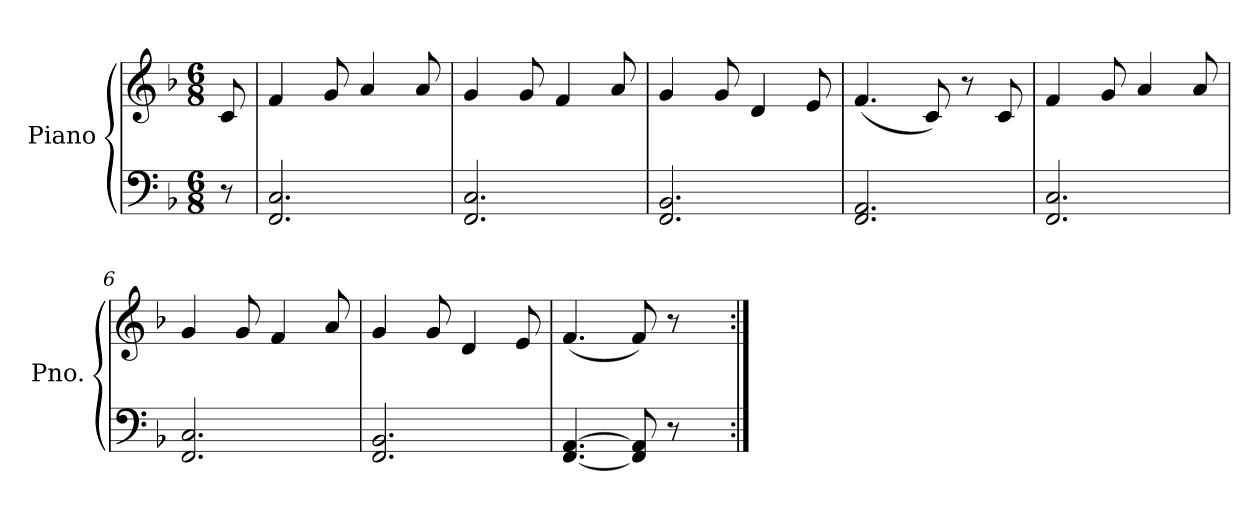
**kern	**kern
*part1	*part1
*staff2	*staff1
*I"Piano	*
*I'Pno.	*
*clefF4	*clefG2
*k[b-]	*k[b-]
*M6/8	*M6/8
=	=
8r	8c/
=1	=1
2.FF/ 2.C/	4f/
.	8g/
.	4a/
.	8a/
=2	=2
2.FF/ 2.C/	4g/
.	8g/
.	4f/
.	8a/
=3	=3
2.FF/ 2.BB-/	4g/
.	8g/
.	4d/
.	8e/
=4	=4
2.FF/ 2.AA/	(4.f/
.	8c/)
.	8r
.	8c/
!!LO:LB:g=z
=5	=5
2.FF/ 2.C/	4f/
.	8g/
.	4a/
.	8a/
=6	=6
2.FF/ 2.C/	4g/
.	8g/
.	4f/
.	8a/
=7	=7
2.FF/ 2.BB-/	4g/
.	8g/
.	4d/
.	8e/
=8	=8
[4.FF/ [4.AA/	(4.f/
8FF/] 8AA/]	8f/)
8r	8r
8ryy	8ryy
=:|!	=:|!
*-	*-
